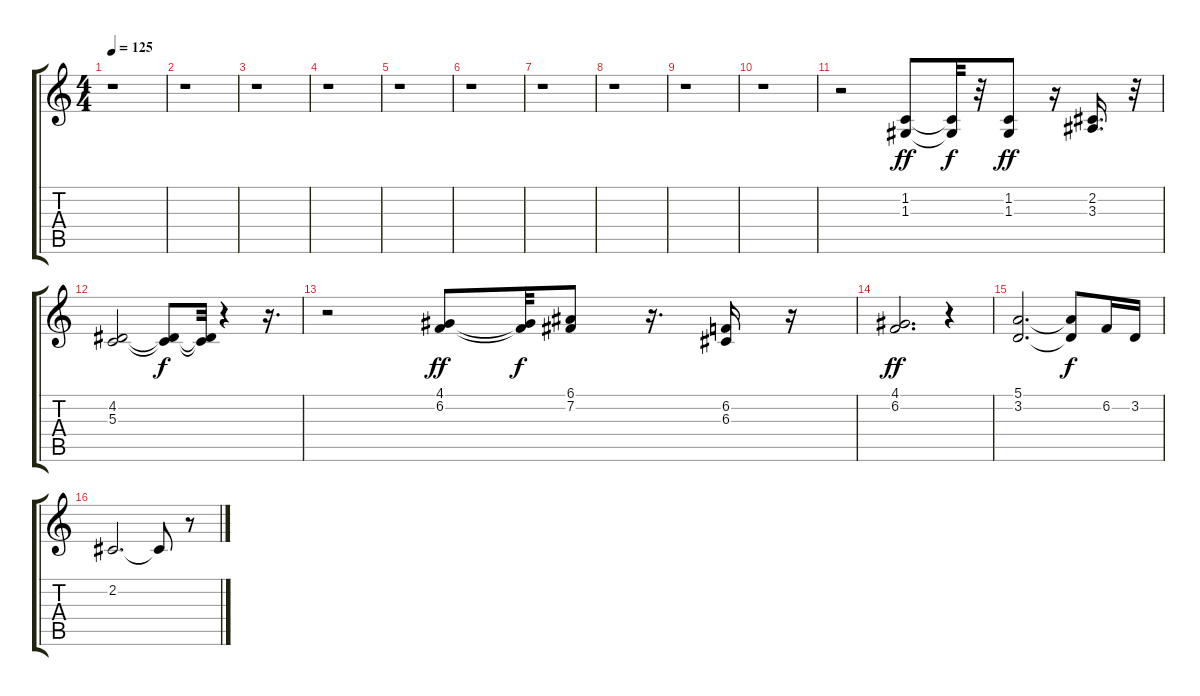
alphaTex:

\track "" {instrument voiceoohs}
\staff {score tabs}
\tuning (E4 B3 G3 D3 A2 E2) {hide}
\ts (4 4)
\tempo 125
\clef g2
\ks c
r.1{dy fff} |
r.1 |
r.1 |
r.1 |
r.1 |
r.1 |
r.1 |
r.1 |
r.1 |
r.1 |
r.2 (1.2 1.3).8{dy ff} (1.2{t} 1.3{t}).32{dy f} r.32 (1.2 1.3).8{dy ff} r.16 (2.2 3.3).16{d} r.32 |
(4.2 5.3).2 (4.2{t} 5.3{t}).8{dy f} (4.2{t} 5.3{t}).32 r.4 r.16{d} |
r.2 (4.1 6.2).8{dy ff} (4.1{t} 6.2{t}).32{dy f} (6.1 7.2).8 r.16{d} (6.2 6.3).16 r.16 |
(4.1 6.2).2{d dy ff} r.4 |
(5.1 3.2).2{d} (5.1{t} 3.2{t}).8{dy f} 6.2.16 3.2.16 |
2.2.2{d} 2.2{t}.8 r.8
